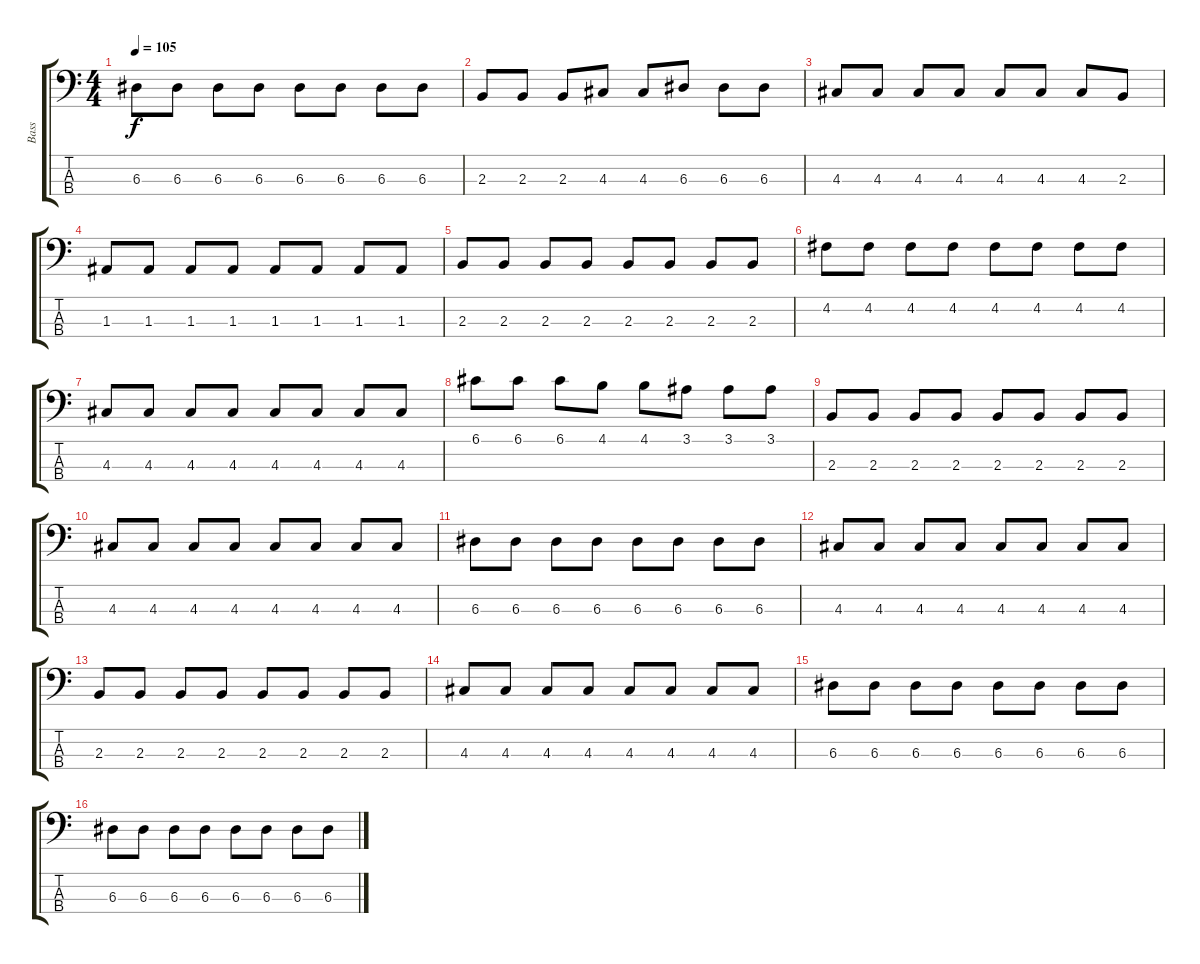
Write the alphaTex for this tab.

\track ("Bass" "Bass") {instrument electricbasspick}
\staff {score tabs}
\tuning (G2 D2 A1 D1) {hide}
\ts (4 4)
\tempo 105
\clef f4
\ks c
6.3.8{dy f} 6.3.8 6.3.8 6.3.8 6.3.8 6.3.8 6.3.8 6.3.8 |
2.3.8 2.3.8 2.3.8 4.3.8 4.3.8 6.3.8 6.3.8 6.3.8 |
4.3.8 4.3.8 4.3.8 4.3.8 4.3.8 4.3.8 4.3.8 2.3.8 |
1.3.8 1.3.8 1.3.8 1.3.8 1.3.8 1.3.8 1.3.8 1.3.8 |
2.3.8 2.3.8 2.3.8 2.3.8 2.3.8 2.3.8 2.3.8 2.3.8 |
4.2.8 4.2.8 4.2.8 4.2.8 4.2.8 4.2.8 4.2.8 4.2.8 |
4.3.8 4.3.8 4.3.8 4.3.8 4.3.8 4.3.8 4.3.8 4.3.8 |
6.1.8 6.1.8 6.1.8 4.1.8 4.1.8 3.1.8 3.1.8 3.1.8 |
2.3.8 2.3.8 2.3.8 2.3.8 2.3.8 2.3.8 2.3.8 2.3.8 |
4.3.8 4.3.8 4.3.8 4.3.8 4.3.8 4.3.8 4.3.8 4.3.8 |
6.3.8 6.3.8 6.3.8 6.3.8 6.3.8 6.3.8 6.3.8 6.3.8 |
4.3.8 4.3.8 4.3.8 4.3.8 4.3.8 4.3.8 4.3.8 4.3.8 |
2.3.8 2.3.8 2.3.8 2.3.8 2.3.8 2.3.8 2.3.8 2.3.8 |
4.3.8 4.3.8 4.3.8 4.3.8 4.3.8 4.3.8 4.3.8 4.3.8 |
6.3.8 6.3.8 6.3.8 6.3.8 6.3.8 6.3.8 6.3.8 6.3.8 |
6.3.8 6.3.8 6.3.8 6.3.8 6.3.8 6.3.8 6.3.8 6.3.8
